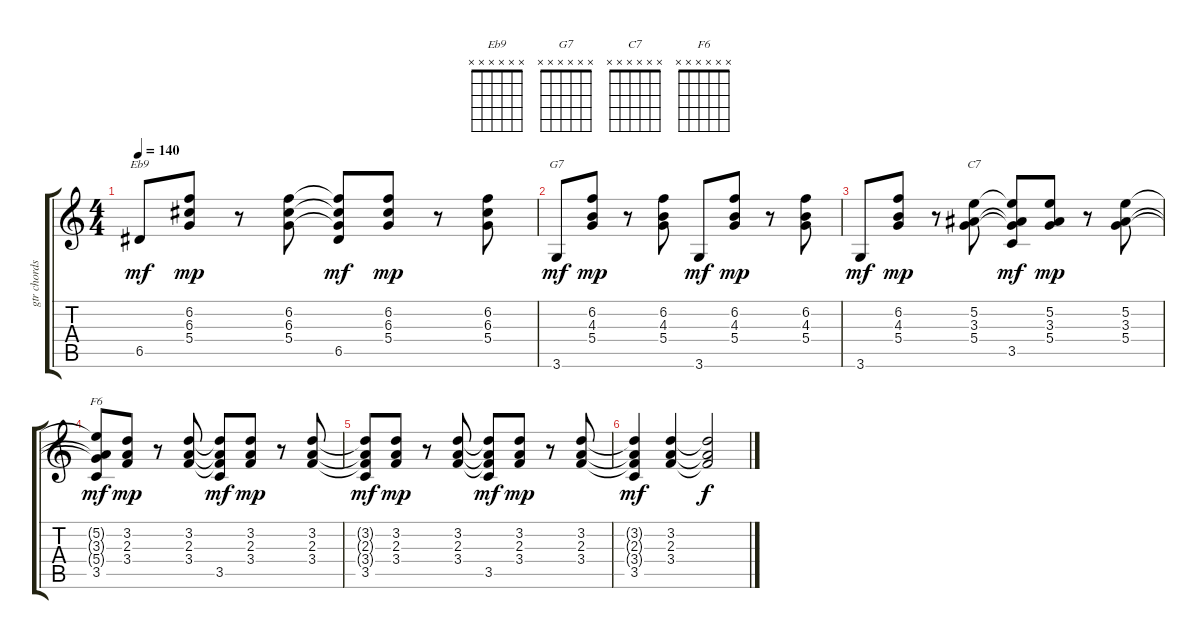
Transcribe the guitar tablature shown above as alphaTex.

\track ("gtr chords" "gtr chords") {instrument acousticguitarnylon}
\staff {score tabs}
\tuning (E4 B3 G3 D3 A2 E2) {hide}
\chord ("Eb9" x x x x x x) {firstfret 0}
\chord ("G7" x x x x x x) {firstfret 0}
\chord ("C7" x x x x x x) {firstfret 0}
\chord ("F6" x x x x x x) {firstfret 0}
\ts (4 4)
\tempo 140
\clef g2
\ks c
6.5.8{ch "Eb9" dy mf} (6.2 6.3 5.4).8{dy mp} r.8 (6.2 6.3 5.4).8 (6.2{t} 6.3{t} 5.4{t} 6.5).8{dy mf} (6.2 6.3 5.4).8{dy mp} r.8 (6.2 6.3 5.4).8 |
3.6.8{ch "G7" dy mf} (6.2 4.3 5.4).8{dy mp} r.8 (6.2 4.3 5.4).8 3.6.8{dy mf} (6.2 4.3 5.4).8{dy mp} r.8 (6.2 4.3 5.4).8 |
3.6.8{dy mf} (6.2 4.3 5.4).8{dy mp} r.8 (5.2 3.3 5.4).8{ch "C7"} (5.2{t} 3.3{t} 5.4{t} 3.5).8{dy mf} (5.2 3.3 5.4).8{dy mp} r.8 (5.2 3.3 5.4).8 |
(5.2{t} 3.3{t} 5.4{t} 3.5).8{ch "F6" dy mf} (3.2 2.3 3.4).8{dy mp} r.8 (3.2 2.3 3.4).8 (3.2{t} 2.3{t} 3.4{t} 3.5).8{dy mf} (3.2 2.3 3.4).8{dy mp} r.8 (3.2 2.3 3.4).8 |
(3.2{t} 2.3{t} 3.4{t} 3.5).8{dy mf volume 12} (3.2 2.3 3.4).8{dy mp} r.8 (3.2 2.3 3.4).8 (3.2{t} 2.3{t} 3.4{t} 3.5).8{dy mf volume 11} (3.2 2.3 3.4).8{dy mp} r.8 (3.2 2.3 3.4).8 |
(3.2{t} 2.3{t} 3.4{t} 3.5).4{dy mf volume 10} (3.2 2.3 3.4).4 (3.2{t} 2.3{t} 3.4{t}).2{dy f}
